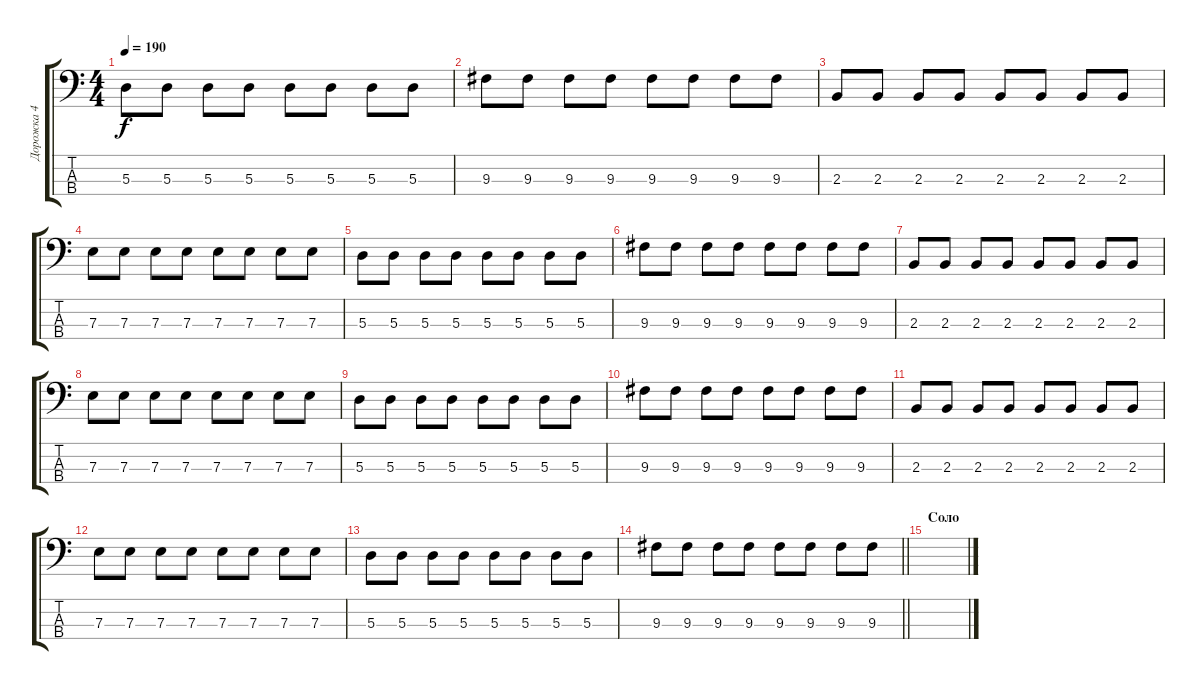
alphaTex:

\track ("Дорожка 4" "Дорожка 4") {instrument electricbassfinger}
\staff {score tabs}
\tuning (G2 D2 A1 D1) {hide}
\ts (4 4)
\tempo 190
\clef f4
\ks c
5.3.8{dy f} 5.3.8 5.3.8 5.3.8 5.3.8 5.3.8 5.3.8 5.3.8 |
9.3.8 9.3.8 9.3.8 9.3.8 9.3.8 9.3.8 9.3.8 9.3.8 |
2.3.8 2.3.8 2.3.8 2.3.8 2.3.8 2.3.8 2.3.8 2.3.8 |
7.3.8 7.3.8 7.3.8 7.3.8 7.3.8 7.3.8 7.3.8 7.3.8 |
5.3.8 5.3.8 5.3.8 5.3.8 5.3.8 5.3.8 5.3.8 5.3.8 |
9.3.8 9.3.8 9.3.8 9.3.8 9.3.8 9.3.8 9.3.8 9.3.8 |
2.3.8 2.3.8 2.3.8 2.3.8 2.3.8 2.3.8 2.3.8 2.3.8 |
7.3.8 7.3.8 7.3.8 7.3.8 7.3.8 7.3.8 7.3.8 7.3.8 |
5.3.8 5.3.8 5.3.8 5.3.8 5.3.8 5.3.8 5.3.8 5.3.8 |
9.3.8 9.3.8 9.3.8 9.3.8 9.3.8 9.3.8 9.3.8 9.3.8 |
2.3.8 2.3.8 2.3.8 2.3.8 2.3.8 2.3.8 2.3.8 2.3.8 |
7.3.8 7.3.8 7.3.8 7.3.8 7.3.8 7.3.8 7.3.8 7.3.8 |
5.3.8 5.3.8 5.3.8 5.3.8 5.3.8 5.3.8 5.3.8 5.3.8 |
\barLineRight lightlight
9.3.8 9.3.8 9.3.8 9.3.8 9.3.8 9.3.8 9.3.8 9.3.8 |
\section ("" "Соло")
